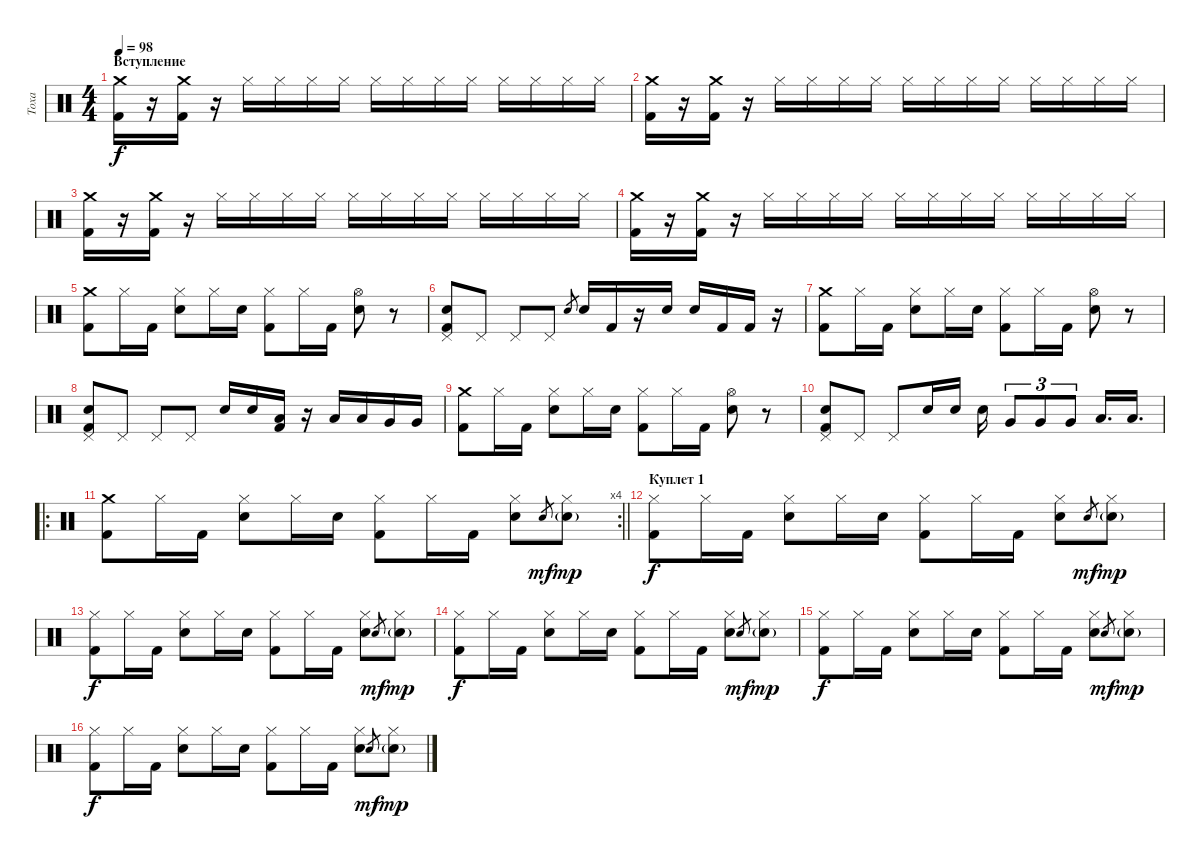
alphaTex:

\track ("Toxa" "Toxa") {instrument percussion}
\staff {score}
\articulation defaults
\ts (4 4)
\section ("" "Вступление")
\tempo 98
\clef neutral
\ks c
("Crash medium (hit)" "Kick (hit) 2").16{dy f} r.16 ("Crash medium (hit)" "Kick (hit) 2").16 r.16 "Hi-Hat (closed)".16 "Hi-Hat (closed)".16 "Hi-Hat (closed)".16 "Hi-Hat (closed)".16 "Hi-Hat (closed)".16 "Hi-Hat (closed)".16 "Hi-Hat (closed)".16 "Hi-Hat (closed)".16 "Hi-Hat (closed)".16 "Hi-Hat (closed)".16 "Hi-Hat (closed)".16 "Hi-Hat (closed)".16 |
("Crash medium (hit)" "Kick (hit) 2").16 r.16 ("Crash medium (hit)" "Kick (hit) 2").16 r.16 "Hi-Hat (closed)".16 "Hi-Hat (closed)".16 "Hi-Hat (closed)".16 "Hi-Hat (closed)".16 "Hi-Hat (closed)".16 "Hi-Hat (closed)".16 "Hi-Hat (closed)".16 "Hi-Hat (closed)".16 "Hi-Hat (closed)".16 "Hi-Hat (closed)".16 "Hi-Hat (closed)".16 "Hi-Hat (closed)".16 |
("Crash medium (hit)" "Kick (hit) 2").16 r.16 ("Crash medium (hit)" "Kick (hit) 2").16 r.16 "Hi-Hat (closed)".16 "Hi-Hat (closed)".16 "Hi-Hat (closed)".16 "Hi-Hat (closed)".16 "Hi-Hat (closed)".16 "Hi-Hat (closed)".16 "Hi-Hat (closed)".16 "Hi-Hat (closed)".16 "Hi-Hat (closed)".16 "Hi-Hat (closed)".16 "Hi-Hat (closed)".16 "Hi-Hat (closed)".16 |
("Crash medium (hit)" "Kick (hit) 2").16 r.16 ("Crash medium (hit)" "Kick (hit) 2").16 r.16 "Hi-Hat (closed)".16 "Hi-Hat (closed)".16 "Hi-Hat (closed)".16 "Hi-Hat (closed)".16 "Hi-Hat (closed)".16 "Hi-Hat (closed)".16 "Hi-Hat (closed)".16 "Hi-Hat (closed)".16 "Hi-Hat (closed)".16 "Hi-Hat (closed)".16 "Hi-Hat (closed)".16 "Hi-Hat (closed)".16 |
("Crash medium (hit)" "Kick (hit) 2").8 "Hi-Hat (closed)".16 "Kick (hit) 2".16 ("Hi-Hat (closed)" "Electric Snare (hit)").8 "Hi-Hat (closed)".16 "Electric Snare (hit)".16 ("Hi-Hat (closed)" "Kick (hit) 2").8 "Hi-Hat (closed)".16 "Kick (hit) 2".16 ("Hi-Hat (open)" "Electric Snare (hit)").8 r.8 |
("Pedal Hi-Hat (hit)" "Kick (hit) 2" "Electric Snare (hit)").8 "Pedal Hi-Hat (hit)".8 "Pedal Hi-Hat (hit)".8 "Pedal Hi-Hat (hit)".8 "Electric Snare (hit)".8{gr} "Electric Snare (hit)".16 "Kick (hit) 2".16 r.16 "Electric Snare (hit)".16 "Electric Snare (hit)".16 "Kick (hit) 2".16 "Kick (hit) 2".16 r.16 |
("Crash medium (hit)" "Kick (hit) 2").8 "Hi-Hat (closed)".16 "Kick (hit) 2".16 ("Hi-Hat (closed)" "Electric Snare (hit)").8 "Hi-Hat (closed)".16 "Electric Snare (hit)".16 ("Hi-Hat (closed)" "Kick (hit) 2").8 "Hi-Hat (closed)".16 "Kick (hit) 2".16 ("Hi-Hat (open)" "Electric Snare (hit)").8 r.8 |
("Pedal Hi-Hat (hit)" "Kick (hit) 2" "Electric Snare (hit)").8 "Pedal Hi-Hat (hit)".8 "Pedal Hi-Hat (hit)".8 "Pedal Hi-Hat (hit)".8 "Electric Snare (hit)".16 "Electric Snare (hit)".16 ("Low Tom (hit)" "Kick (hit) 2").16 r.16 "Low Tom (hit)".16 "Low Tom (hit)".16 "Very Low Tom (hit)".16 "Very Low Tom (hit)".16 |
("Crash medium (hit)" "Kick (hit) 2").8 "Hi-Hat (closed)".16 "Kick (hit) 2".16 ("Hi-Hat (closed)" "Electric Snare (hit)").8 "Hi-Hat (closed)".16 "Electric Snare (hit)".16 ("Hi-Hat (closed)" "Kick (hit) 2").8 "Hi-Hat (closed)".16 "Kick (hit) 2".16 ("Hi-Hat (open)" "Electric Snare (hit)").8 r.8 |
("Pedal Hi-Hat (hit)" "Kick (hit) 2" "Electric Snare (hit)").8 "Pedal Hi-Hat (hit)".8 "Pedal Hi-Hat (hit)".8 "Electric Snare (hit)".16 "Electric Snare (hit)".16 "Electric Snare (hit)".16 "Very Low Tom (hit)".8{tu (3 2)} "Very Low Tom (hit)".8{tu (3 2)} "Very Low Tom (hit)".8{tu (3 2)} "Low Floor Tom (hit)".16{d} "Low Floor Tom (hit)".16{d} |
\ro
\rc 4
\barLineRight lightlight
("Crash medium (hit)" "Kick (hit) 2").8 "Hi-Hat (closed)".16 "Kick (hit) 2".16 ("Hi-Hat (closed)" "Electric Snare (hit)").8 "Hi-Hat (closed)".16 "Electric Snare (hit)".16 ("Hi-Hat (closed)" "Kick (hit) 2").8 "Hi-Hat (closed)".16 "Kick (hit) 2".16 ("Hi-Hat (closed)" "Electric Snare (hit)").8 "Electric Snare (hit)".8{gr dy mf} ("Hi-Hat (closed)" "Electric Snare (hit)"{g}).8{dy mp} |
\section ("" "Куплет 1")
("Hi-Hat (closed)" "Kick (hit) 2").8{dy f} "Hi-Hat (closed)".16 "Kick (hit) 2".16 ("Hi-Hat (closed)" "Electric Snare (hit)").8 "Hi-Hat (closed)".16 "Electric Snare (hit)".16 ("Hi-Hat (closed)" "Kick (hit) 2").8 "Hi-Hat (closed)".16 "Kick (hit) 2".16 ("Hi-Hat (closed)" "Electric Snare (hit)").8 "Electric Snare (hit)".8{gr dy mf} ("Hi-Hat (closed)" "Electric Snare (hit)"{g}).8{dy mp} |
("Hi-Hat (closed)" "Kick (hit) 2").8{dy f} "Hi-Hat (closed)".16 "Kick (hit) 2".16 ("Hi-Hat (closed)" "Electric Snare (hit)").8 "Hi-Hat (closed)".16 "Electric Snare (hit)".16 ("Hi-Hat (closed)" "Kick (hit) 2").8 "Hi-Hat (closed)".16 "Kick (hit) 2".16 ("Hi-Hat (closed)" "Electric Snare (hit)").8 "Electric Snare (hit)".8{gr dy mf} ("Hi-Hat (closed)" "Electric Snare (hit)"{g}).8{dy mp} |
("Hi-Hat (closed)" "Kick (hit) 2").8{dy f} "Hi-Hat (closed)".16 "Kick (hit) 2".16 ("Hi-Hat (closed)" "Electric Snare (hit)").8 "Hi-Hat (closed)".16 "Electric Snare (hit)".16 ("Hi-Hat (closed)" "Kick (hit) 2").8 "Hi-Hat (closed)".16 "Kick (hit) 2".16 ("Hi-Hat (closed)" "Electric Snare (hit)").8 "Electric Snare (hit)".8{gr dy mf} ("Hi-Hat (closed)" "Electric Snare (hit)"{g}).8{dy mp} |
("Hi-Hat (closed)" "Kick (hit) 2").8{dy f} "Hi-Hat (closed)".16 "Kick (hit) 2".16 ("Hi-Hat (closed)" "Electric Snare (hit)").8 "Hi-Hat (closed)".16 "Electric Snare (hit)".16 ("Hi-Hat (closed)" "Kick (hit) 2").8 "Hi-Hat (closed)".16 "Kick (hit) 2".16 ("Hi-Hat (closed)" "Electric Snare (hit)").8 "Electric Snare (hit)".8{gr dy mf} ("Hi-Hat (closed)" "Electric Snare (hit)"{g}).8{dy mp} |
("Hi-Hat (closed)" "Kick (hit) 2").8{dy f} "Hi-Hat (closed)".16 "Kick (hit) 2".16 ("Hi-Hat (closed)" "Electric Snare (hit)").8 "Hi-Hat (closed)".16 "Electric Snare (hit)".16 ("Hi-Hat (closed)" "Kick (hit) 2").8 "Hi-Hat (closed)".16 "Kick (hit) 2".16 ("Hi-Hat (closed)" "Electric Snare (hit)").8 "Electric Snare (hit)".8{gr dy mf} ("Hi-Hat (closed)" "Electric Snare (hit)"{g}).8{dy mp}
